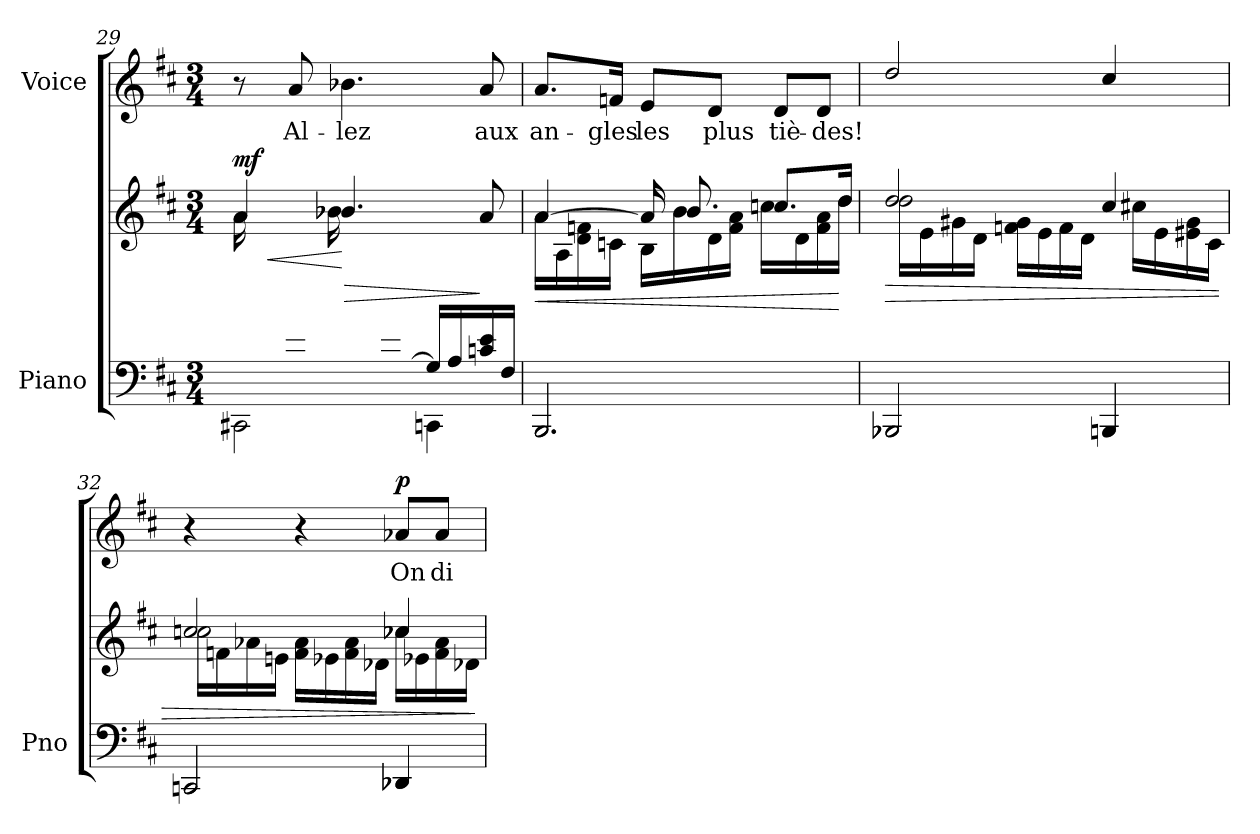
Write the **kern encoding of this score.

**kern	**kern	**dynam	**kern	**text	**dynam
*part2	*part2	*part2	*part1	*part1	*part1
*staff3	*staff2	*staff2/3	*staff1	*staff1	*staff1
*I"Piano	*	*	*I"Voice	*	*
*I'Pno	*	*	*	*	*
!!LO:PB:g=z
*clefF4	*clefG2	*	*clefG2	*	*
*k[f#c#]	*k[f#c#]	*	*k[f#c#]	*	*
*M3/4	*M3/4	*	*M3/4	*	*
=29	=29	=29	=29	=29	=29
*^	*	*	*	*	*
!	!	!	!LO:HP:b	!	!	!
*	*	*^	*	*	*	*
!	!	!	!	!LO:DY:n=1:a	!	!	!
16ryy	2CC#X\	4a/	16a\LL	< mf	8r	.	.
16A/	.	.	8.ryy	.	.	.	.
!	!	!	!	!	!	!LO:LY:b	!
16c#X/ 16e/	.	.	.	.	8a/	Al-	.
16Gn/JJ	.	.	.	.	.	.	.
!	!	!	!	!LO:HP:n=1:b	!	!LO:LY:b	!
16ryy	.	4.b-X/	16b-\LL	[ >	4.b-X\	-lez	.
16A/	.	.	4..ryy	.	.	.	.
16c#/ 16e/	.	.	.	.	.	.	.
[<16G/JJ	.	.	.	.	.	.	.
16G/LL]	4CCn\	.	.	.	.	.	.
16A/	.	.	.	.	.	.	.
!	!	!	!	!	!	!LO:LY:b	!
16cn/ 16e/	.	8a/	.	]	8a/	aux	.
16F#/JJ	.	.	.	.	.	.	.
=30	=30	=30	=30	=30	=30	=30	=30
!	!	!	!	!LO:HP:b	!	!LO:LY:b	!
2.BBB/	2.BBB/	[>4a/	16a\LL	<	8.a/L	an-	.
.	.	.	16A\	.	.	.	.
.	.	.	16d\ 16fn\	.	.	.	.
!	!	!	!	!	!	!LO:LY:b	!
.	.	.	16cn\JJ	.	16fn/Jk	-gles	.
!	!	!	!	!	!	!LO:LY:b	!
.	.	16a/]	16B\LL	.	8e/L	les	.
.	.	8.b/	16b\	.	.	.	.
!	!	!	!	!	!	!LO:LY:b	!
.	.	.	16d\	.	8d/J	plus	.
.	.	.	16f\ 16a\JJ	.	.	.	.
!	!	!	!	!	!	!LO:LY:b	!
.	.	8.ccn/L	16cc\LL	.	8d/L	tiè-	.
.	.	.	16d\	.	.	.	.
!	!	!	!	!	!	!LO:LY:b	!
.	.	.	16f\ 16a\	.	8d/J	-des!	.
.	.	16dd/Jk	16dd\JJ	[	.	.	.
!!LO:LB:g=z
=31	=31	=31	=31	=31	=31	=31	=31
!	!	!	!LO:N:head=open	!LO:HP:b	!	!	!
2BBB-X/	2BBB-/	2dd/	16dd\LL	>	2dd/	.	.
.	.	.	16e\	.	.	.	.
.	.	.	16g#X\	.	.	.	.
.	.	.	16d\JJ	.	.	.	.
.	.	.	16fn\ 16g#\LL	.	.	.	.
.	.	.	16e\	.	.	.	.
.	.	.	16f\	.	.	.	.
.	.	.	16d\JJ	.	.	.	.
4BBBn/	4BBB/	4cc#/	16cc#X\LL	.	4cc#/	.	.
.	.	.	16e\	.	.	.	.
.	.	.	16e#X\ 16g#\	.	.	.	.
.	.	.	16c#\JJ	.	.	.	.
!!LO:LB:g=z
=32	=32	=32	=32	=32	=32	=32	=32
!	!	!	!LO:N:head=open	!	!	!	!
2CCn/	2CC/	2ccn/	16cc\LL	.	4r	.	.
.	.	.	16fn\	.	.	.	.
.	.	.	16a-X\	.	.	.	.
.	.	.	16en\JJ	.	.	.	.
.	.	.	16f\ 16a-\LL	.	4r	.	.
.	.	.	16e-X\	.	.	.	.
.	.	.	16f\ 16a-\	.	.	.	.
.	.	.	16d-X\JJ	.	.	.	.
!	!	!	!	!	!	!LO:LY:b	!LO:DY:a
4DD-X/	4DD-/	4cc-X/	16cc-\LL	.	8a-X/L	On	p
.	.	.	16e-X\	.	.	.	.
!	!	!	!	!	!	!LO:LY:b	!
.	.	.	16f\ 16a-\	.	8a-/J	di-	.
.	.	.	16d-X\JJ	.	.	.	.
*v	*v	*	*	*	*	*	*
*	*v	*v	*	*	*	*
.	.	]	.	.	.
=	=	=	=	=	=
*-	*-	*-	*-	*-	*-
